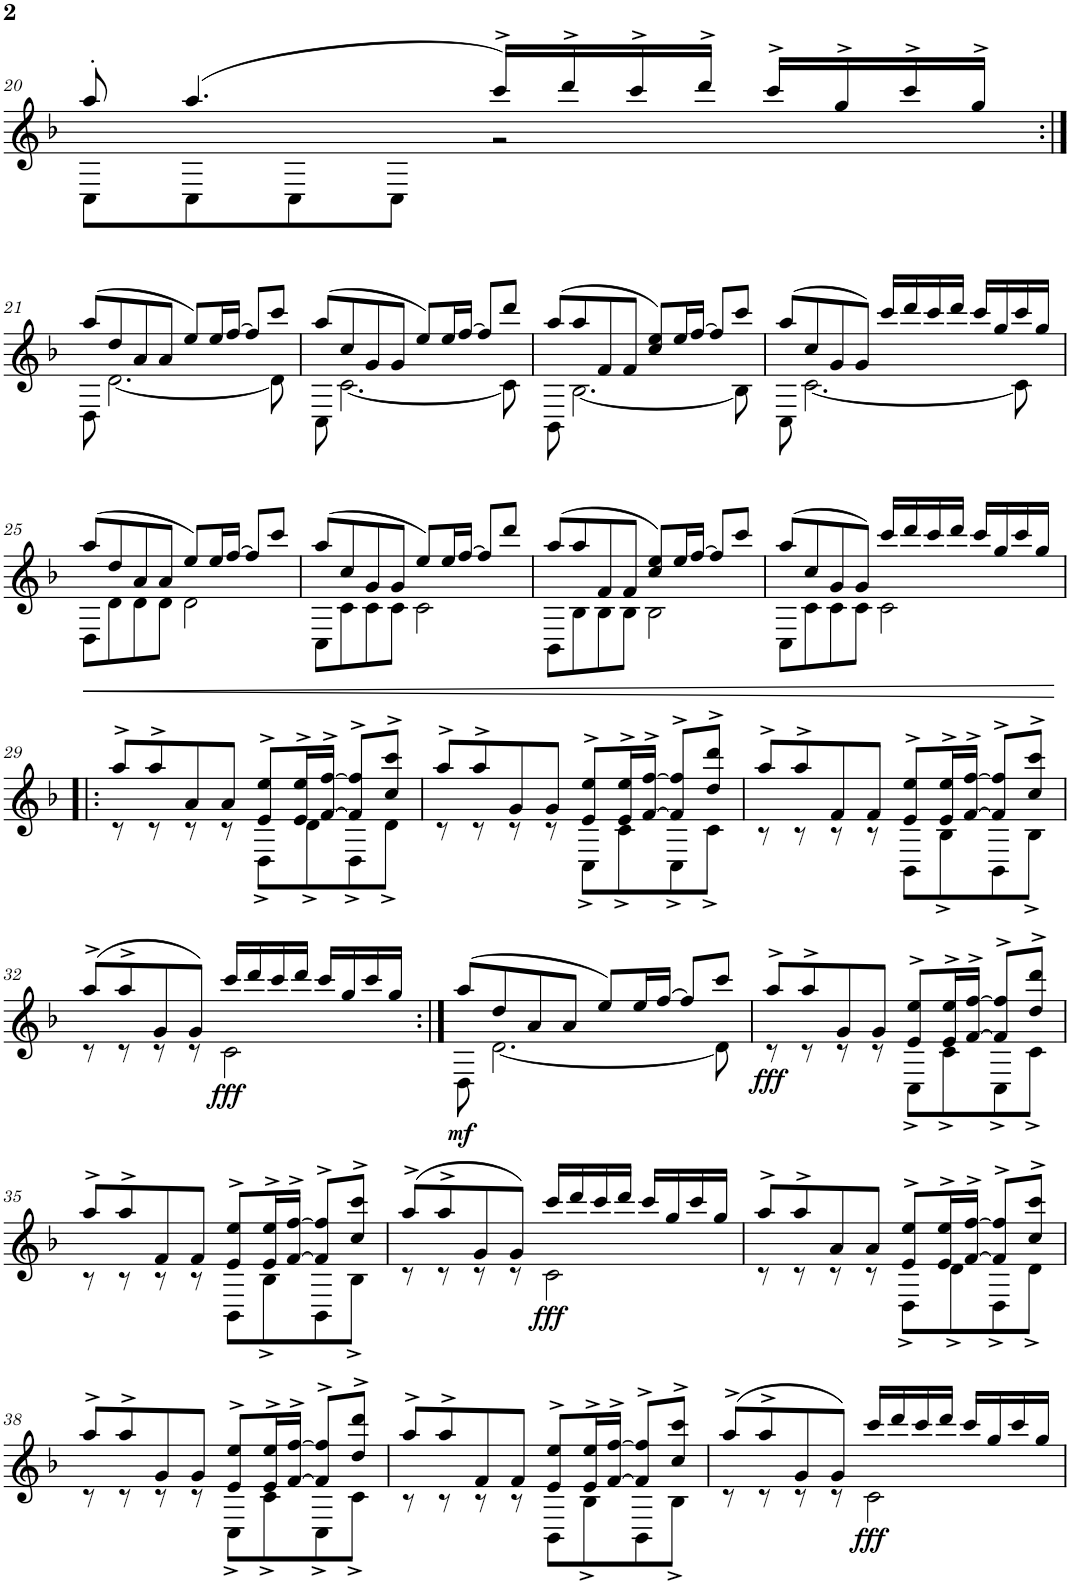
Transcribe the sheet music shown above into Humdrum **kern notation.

**kern	**dynam
*part1	*part1
*staff1	*staff1
*I"Piano	*
*I'Pno.	*
!!LO:PB:g=z
*clefG2	*
*k[b-]	*
*M4/4	*
=20	=20
*^	*
8aa'/	8C\L	.
(4.aa/	8C\	.
.	8C\	.
.	8C\J	.
16ccc^/LL)	2r	.
16ddd^/	.	.
16ccc^/	.	.
16ddd^/JJ	.	.
16ccc^/LL	.	.
16gg^/	.	.
16ccc^/	.	.
16gg^/JJ	.	.
!!LO:LB:g=z	!!
=21:|!	=21:|!	=21:|!
(8aa/L	8D\	.
8dd/	[2.d\	.
8a/	.	.
8a/J	.	.
8ee/L)	.	.
16ee/L	.	.
[16ff/JJ	.	.
8ff/L]	.	.
8ccc/J	8d\]	.
=22	=22	=22
(8aa/L	8C\	.
8cc/	[2.c\	.
8g/	.	.
8g/J	.	.
8ee/L)	.	.
16ee/L	.	.
[16ff/JJ	.	.
8ff/L]	.	.
8ddd/J	8c\]	.
=23	=23	=23
(8aa/L	8BB-\	.
8aa/	[2.B-\	.
8f/	.	.
8f/J	.	.
8cc/ 8ee/L)	.	.
16ee/L	.	.
[16ff/JJ	.	.
8ff/L]	.	.
8ccc/J	8B-\]	.
=24	=24	=24
(8aa/L	8C\	.
8cc/	[2.c\	.
8g/	.	.
8g/J)	.	.
16ccc/LL	.	.
16ddd/	.	.
16ccc/	.	.
16ddd/JJ	.	.
16ccc/LL	.	.
16gg/	.	.
16ccc/	8c\]	.
16gg/JJ	.	.
!!LO:LB:g=z	!!
=25	=25	=25
!	!	!LO:HP:b
(8aa/L	8D\L	<
8dd/	8d\	.
8a/	8d\	.
8a/J	8d\J	.
8ee/L)	2d\	.
16ee/L	.	.
[16ff/JJ	.	.
8ff/L]	.	.
8ccc/J	.	.
=26	=26	=26
(8aa/L	8C\L	.
8cc/	8c\	.
8g/	8c\	.
8g/J	8c\J	.
8ee/L)	2c\	.
16ee/L	.	.
[16ff/JJ	.	.
8ff/L]	.	.
8ddd/J	.	.
=27	=27	=27
(8aa/L	8BB-\L	.
8aa/	8B-\	.
8f/	8B-\	.
8f/J	8B-\J	.
8cc/ 8ee/L)	2B-\	.
16ee/L	.	.
[16ff/JJ	.	.
8ff/L]	.	.
8ccc/J	.	.
=28	=28	=28
(8aa/L	8C\L	.
8cc/	8c\	.
8g/	8c\	.
8g/J)	8c\J	.
16ccc/LL	2c\	.
16ddd/	.	.
16ccc/	.	.
16ddd/JJ	.	.
16ccc/LL	.	.
16gg/	.	.
16ccc/	.	.
16gg/JJ	.	.
*v	*v	*
.	[
!!LO:LB:g=z
=29!|:	=29!|:
*^	*
8aa^/L	8r	.
8aa^/	8r	.
8a/	8r	.
8a/J	8r	.
8e/^ 8ee/^L	8D^\L	.
16e/^ 16ee/^L	8d^\	.
[16f/^ [16ff/^JJ	.	.
8f/]^ 8ff/]^L	8D^\	.
8cc/^ 8ccc/^J	8d^\J	.
=30	=30	=30
8aa^/L	8r	.
8aa^/	8r	.
8g/	8r	.
8g/J	8r	.
8e/^ 8ee/^L	8C^\L	.
16e/^ 16ee/^L	8c^\	.
[16f/^ [16ff/^JJ	.	.
8f/]^ 8ff/]^L	8C^\	.
8dd/^ 8ddd/^J	8c^\J	.
=31	=31	=31
8aa^/L	8r	.
8aa^/	8r	.
8f/	8r	.
8f/J	8r	.
8e/^ 8ee/^L	8BB-\L	.
16e/^ 16ee/^L	8B-^\	.
[16f/^ [16ff/^JJ	.	.
8f/]^ 8ff/]^L	8BB-\	.
8cc/^ 8ccc/^J	8B-^\J	.
!!LO:LB:g=z	!!
=32	=32	=32
(8aa^/L	8r	.
8aa^/	8r	.
8g/	8r	.
8g/J)	8r	.
!	!	!LO:DY:b
16ccc/LL	2c\	fff
16ddd/	.	.
16ccc/	.	.
16ddd/JJ	.	.
16ccc/LL	.	.
16gg/	.	.
16ccc/	.	.
16gg/JJ	.	.
=33:|!	=33:|!	=33:|!
!	!	!LO:DY:b
(8aa/L	8D\	mf
8dd/	[2.d\	.
8a/	.	.
8a/J	.	.
8ee/L)	.	.
16ee/L	.	.
[16ff/JJ	.	.
8ff/L]	.	.
8ccc/J	8d\]	.
=34	=34	=34
!	!	!LO:DY:b
8aa^/L	8r	fff
8aa^/	8r	.
8g/	8r	.
8g/J	8r	.
8e/^ 8ee/^L	8C^\L	.
16e/^ 16ee/^L	8c^\	.
[16f/^ [16ff/^JJ	.	.
8f/]^ 8ff/]^L	8C^\	.
8dd/^ 8ddd/^J	8c^\J	.
!!LO:LB:g=z	!!
=35	=35	=35
8aa^/L	8r	.
8aa^/	8r	.
8f/	8r	.
8f/J	8r	.
8e/^ 8ee/^L	8BB-\L	.
16e/^ 16ee/^L	8B-^\	.
[16f/^ [16ff/^JJ	.	.
8f/]^ 8ff/]^L	8BB-\	.
8cc/^ 8ccc/^J	8B-^\J	.
=36	=36	=36
(8aa^/L	8r	.
8aa^/	8r	.
8g/	8r	.
8g/J)	8r	.
!	!	!LO:DY:b
16ccc/LL	2c\	fff
16ddd/	.	.
16ccc/	.	.
16ddd/JJ	.	.
16ccc/LL	.	.
16gg/	.	.
16ccc/	.	.
16gg/JJ	.	.
=37	=37	=37
8aa^/L	8r	.
8aa^/	8r	.
8a/	8r	.
8a/J	8r	.
8e/^ 8ee/^L	8D^\L	.
16e/^ 16ee/^L	8d^\	.
[16f/^ [16ff/^JJ	.	.
8f/]^ 8ff/]^L	8D^\	.
8cc/^ 8ccc/^J	8d^\J	.
!!LO:LB:g=z	!!
=38	=38	=38
8aa^/L	8r	.
8aa^/	8r	.
8g/	8r	.
8g/J	8r	.
8e/^ 8ee/^L	8C^\L	.
16e/^ 16ee/^L	8c^\	.
[16f/^ [16ff/^JJ	.	.
8f/]^ 8ff/]^L	8C^\	.
8dd/^ 8ddd/^J	8c^\J	.
=39	=39	=39
8aa^/L	8r	.
8aa^/	8r	.
8f/	8r	.
8f/J	8r	.
8e/^ 8ee/^L	8BB-\L	.
16e/^ 16ee/^L	8B-^\	.
[16f/^ [16ff/^JJ	.	.
8f/]^ 8ff/]^L	8BB-\	.
8cc/^ 8ccc/^J	8B-^\J	.
=40	=40	=40
(8aa^/L	8r	.
8aa^/	8r	.
8g/	8r	.
8g/J)	8r	.
!	!	!LO:DY:b
16ccc/LL	2c\	fff
16ddd/	.	.
16ccc/	.	.
16ddd/JJ	.	.
16ccc/LL	.	.
16gg/	.	.
16ccc/	.	.
16gg/JJ	.	.
*v	*v	*
=	=
*-	*-
